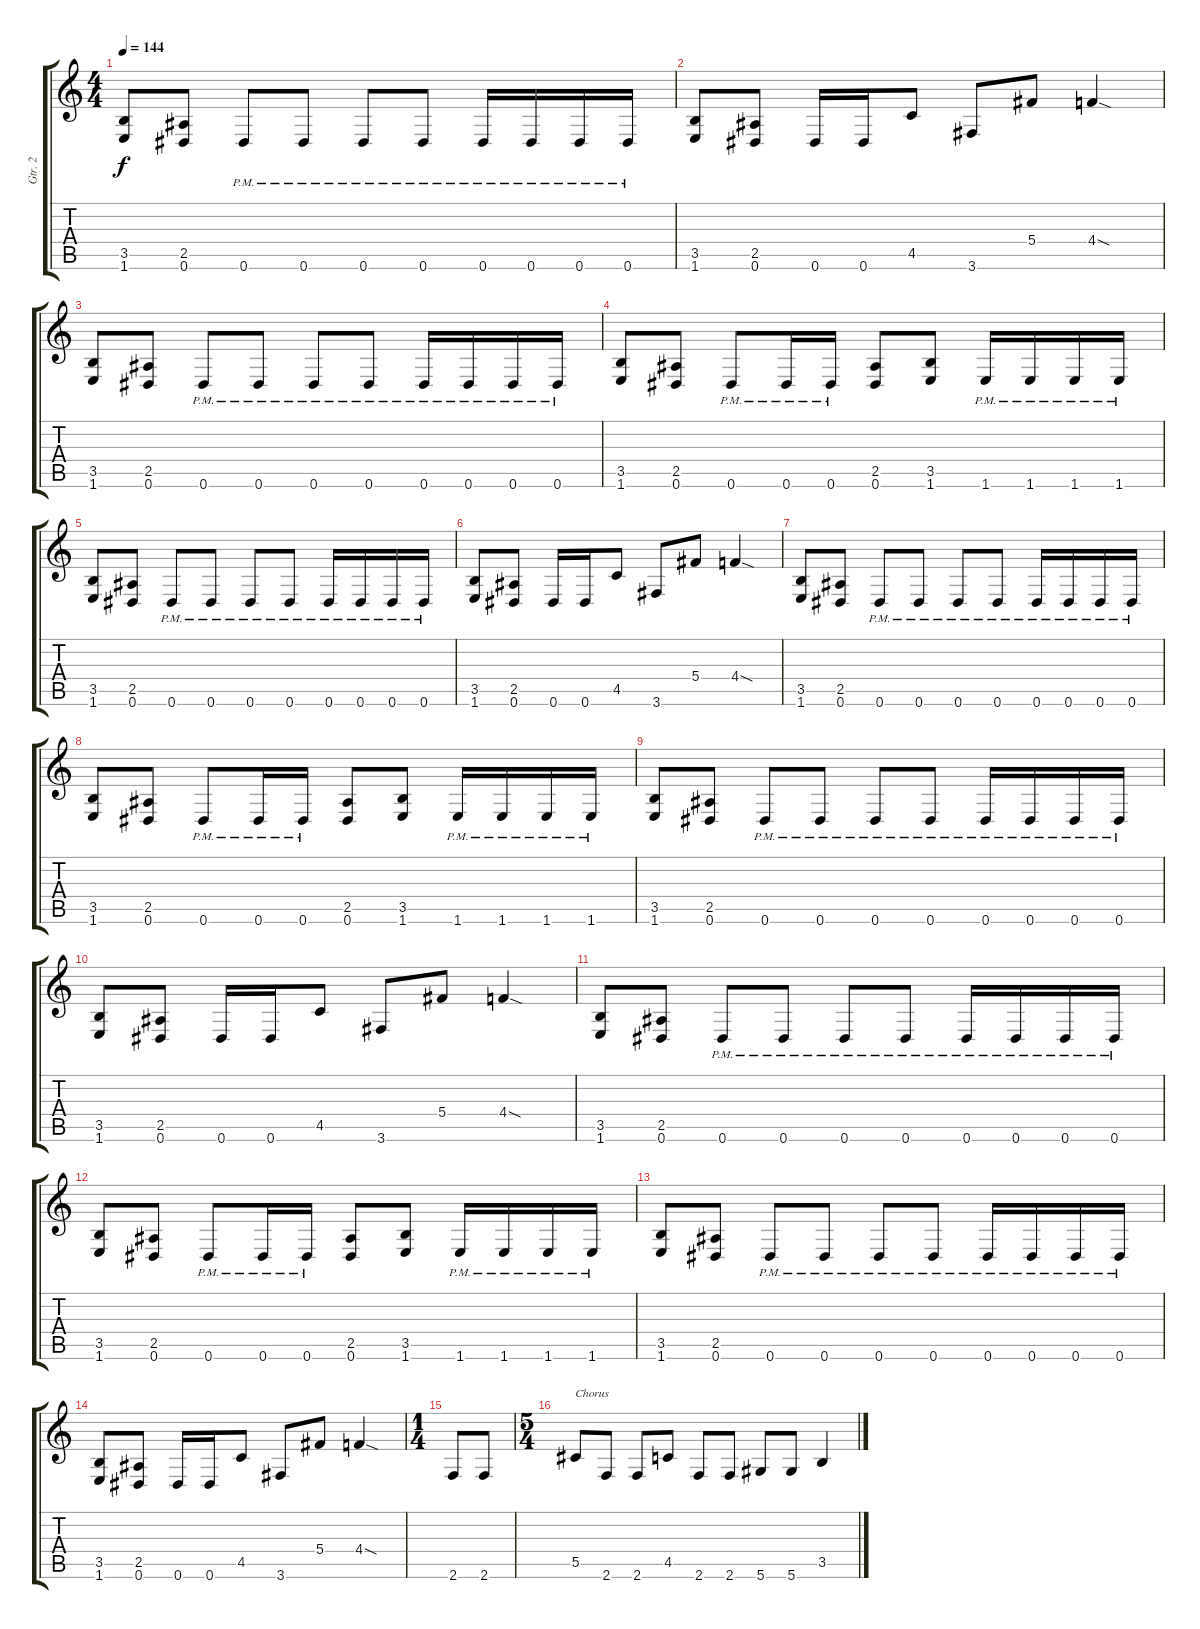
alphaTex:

\track ("Gtr. 2" "Gtr. 2") {instrument distortionguitar}
\staff {score tabs}
\tuning (Eb4 Bb3 Gb3 Db3 Ab2 Eb2) {hide}
\ts (4 4)
\tempo 144
\clef g2
\ks c
(3.5 1.6).8{dy f} (2.5 0.6).8 0.6{pm}.8 0.6{pm}.8 0.6{pm}.8 0.6{pm}.8 0.6{pm}.16 0.6{pm}.16 0.6{pm}.16 0.6{pm}.16 |
(3.5 1.6).8 (2.5 0.6).8 0.6.16 0.6.16 4.5.8 3.6.8 5.4.8 4.4{sod}.4 |
(3.5 1.6).8 (2.5 0.6).8 0.6{pm}.8 0.6{pm}.8 0.6{pm}.8 0.6{pm}.8 0.6{pm}.16 0.6{pm}.16 0.6{pm}.16 0.6{pm}.16 |
(3.5 1.6).8 (2.5 0.6).8 0.6{pm}.8 0.6{pm}.16 0.6{pm}.16 (2.5 0.6).8 (3.5 1.6).8 1.6{pm}.16 1.6{pm}.16 1.6{pm}.16 1.6{pm}.16 |
(3.5 1.6).8 (2.5 0.6).8 0.6{pm}.8 0.6{pm}.8 0.6{pm}.8 0.6{pm}.8 0.6{pm}.16 0.6{pm}.16 0.6{pm}.16 0.6{pm}.16 |
(3.5 1.6).8 (2.5 0.6).8 0.6.16 0.6.16 4.5.8 3.6.8 5.4.8 4.4{sod}.4 |
(3.5 1.6).8 (2.5 0.6).8 0.6{pm}.8 0.6{pm}.8 0.6{pm}.8 0.6{pm}.8 0.6{pm}.16 0.6{pm}.16 0.6{pm}.16 0.6{pm}.16 |
(3.5 1.6).8 (2.5 0.6).8 0.6{pm}.8 0.6{pm}.16 0.6{pm}.16 (2.5 0.6).8 (3.5 1.6).8 1.6{pm}.16 1.6{pm}.16 1.6{pm}.16 1.6{pm}.16 |
(3.5 1.6).8 (2.5 0.6).8 0.6{pm}.8 0.6{pm}.8 0.6{pm}.8 0.6{pm}.8 0.6{pm}.16 0.6{pm}.16 0.6{pm}.16 0.6{pm}.16 |
(3.5 1.6).8 (2.5 0.6).8 0.6.16 0.6.16 4.5.8 3.6.8 5.4.8 4.4{sod}.4 |
(3.5 1.6).8 (2.5 0.6).8 0.6{pm}.8 0.6{pm}.8 0.6{pm}.8 0.6{pm}.8 0.6{pm}.16 0.6{pm}.16 0.6{pm}.16 0.6{pm}.16 |
(3.5 1.6).8 (2.5 0.6).8 0.6{pm}.8 0.6{pm}.16 0.6{pm}.16 (2.5 0.6).8 (3.5 1.6).8 1.6{pm}.16 1.6{pm}.16 1.6{pm}.16 1.6{pm}.16 |
(3.5 1.6).8 (2.5 0.6).8 0.6{pm}.8 0.6{pm}.8 0.6{pm}.8 0.6{pm}.8 0.6{pm}.16 0.6{pm}.16 0.6{pm}.16 0.6{pm}.16 |
(3.5 1.6).8 (2.5 0.6).8 0.6.16 0.6.16 4.5.8 3.6.8 5.4.8 4.4{sod}.4 |
\ts (1 4)
2.6.8 2.6.8 |
\ts (5 4)
5.5.8{txt "Chorus"} 2.6.8 2.6.8 4.5.8 2.6.8 2.6.8 5.6.8 5.6.8 3.5.4
